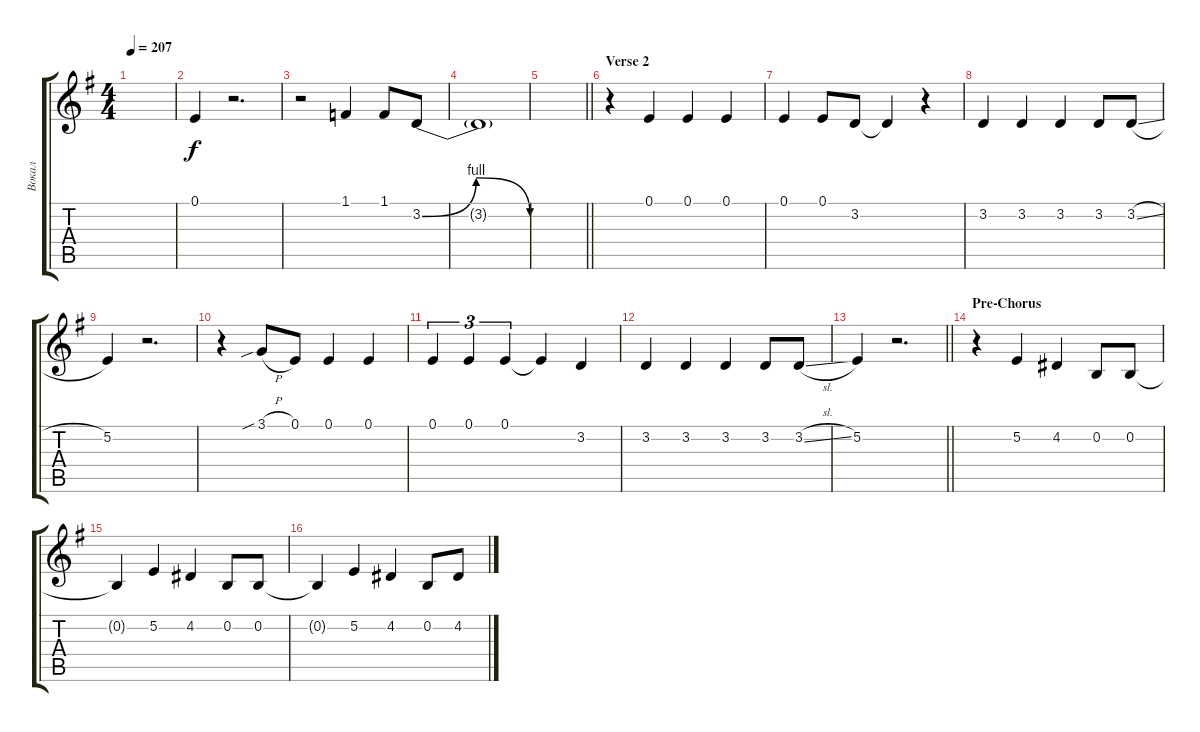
\track ("Вокал" "Вокал") {instrument trumpet}
\staff {score tabs}
\tuning (E4 B3 G3 D3 A2 E2) {hide}
\ts (4 4)
\tempo 207
\clef g2
\ks eminor
|
0.1.4 r.2{d} |
r.2 1.1.4 1.1.8 3.2{be (bendrelease 0 0 5 4 34 4 60 0)}.8 |
3.2{t}.1 |
\barLineRight lightlight
|
\section ("" "Verse 2")
r.4 0.1.4 0.1.4 0.1.4 |
0.1.4 0.1.8 3.2.8 3.2{t}.4 r.4 |
3.2.4 3.2.4 3.2.4 3.2.8 3.2{sl}.8 |
5.2.4 r.2{d} |
r.4 3.1{sib h}.8 0.1.8 0.1.4 0.1.4 |
0.1.4{tu (3 2)} 0.1.4{tu (3 2)} 0.1.4{tu (3 2)} 0.1{t}.4 3.2.4 |
3.2.4 3.2.4 3.2.4 3.2.8 3.2{sl}.8 |
\barLineRight lightlight
5.2.4 r.2{d} |
\section ("" "Pre-Chorus")
r.4 5.2.4 4.2.4 0.2.8 0.2.8 |
0.2{t}.4 5.2.4 4.2.4 0.2.8 0.2.8 |
0.2{t}.4 5.2.4 4.2.4 0.2.8 4.2{sl}.8
